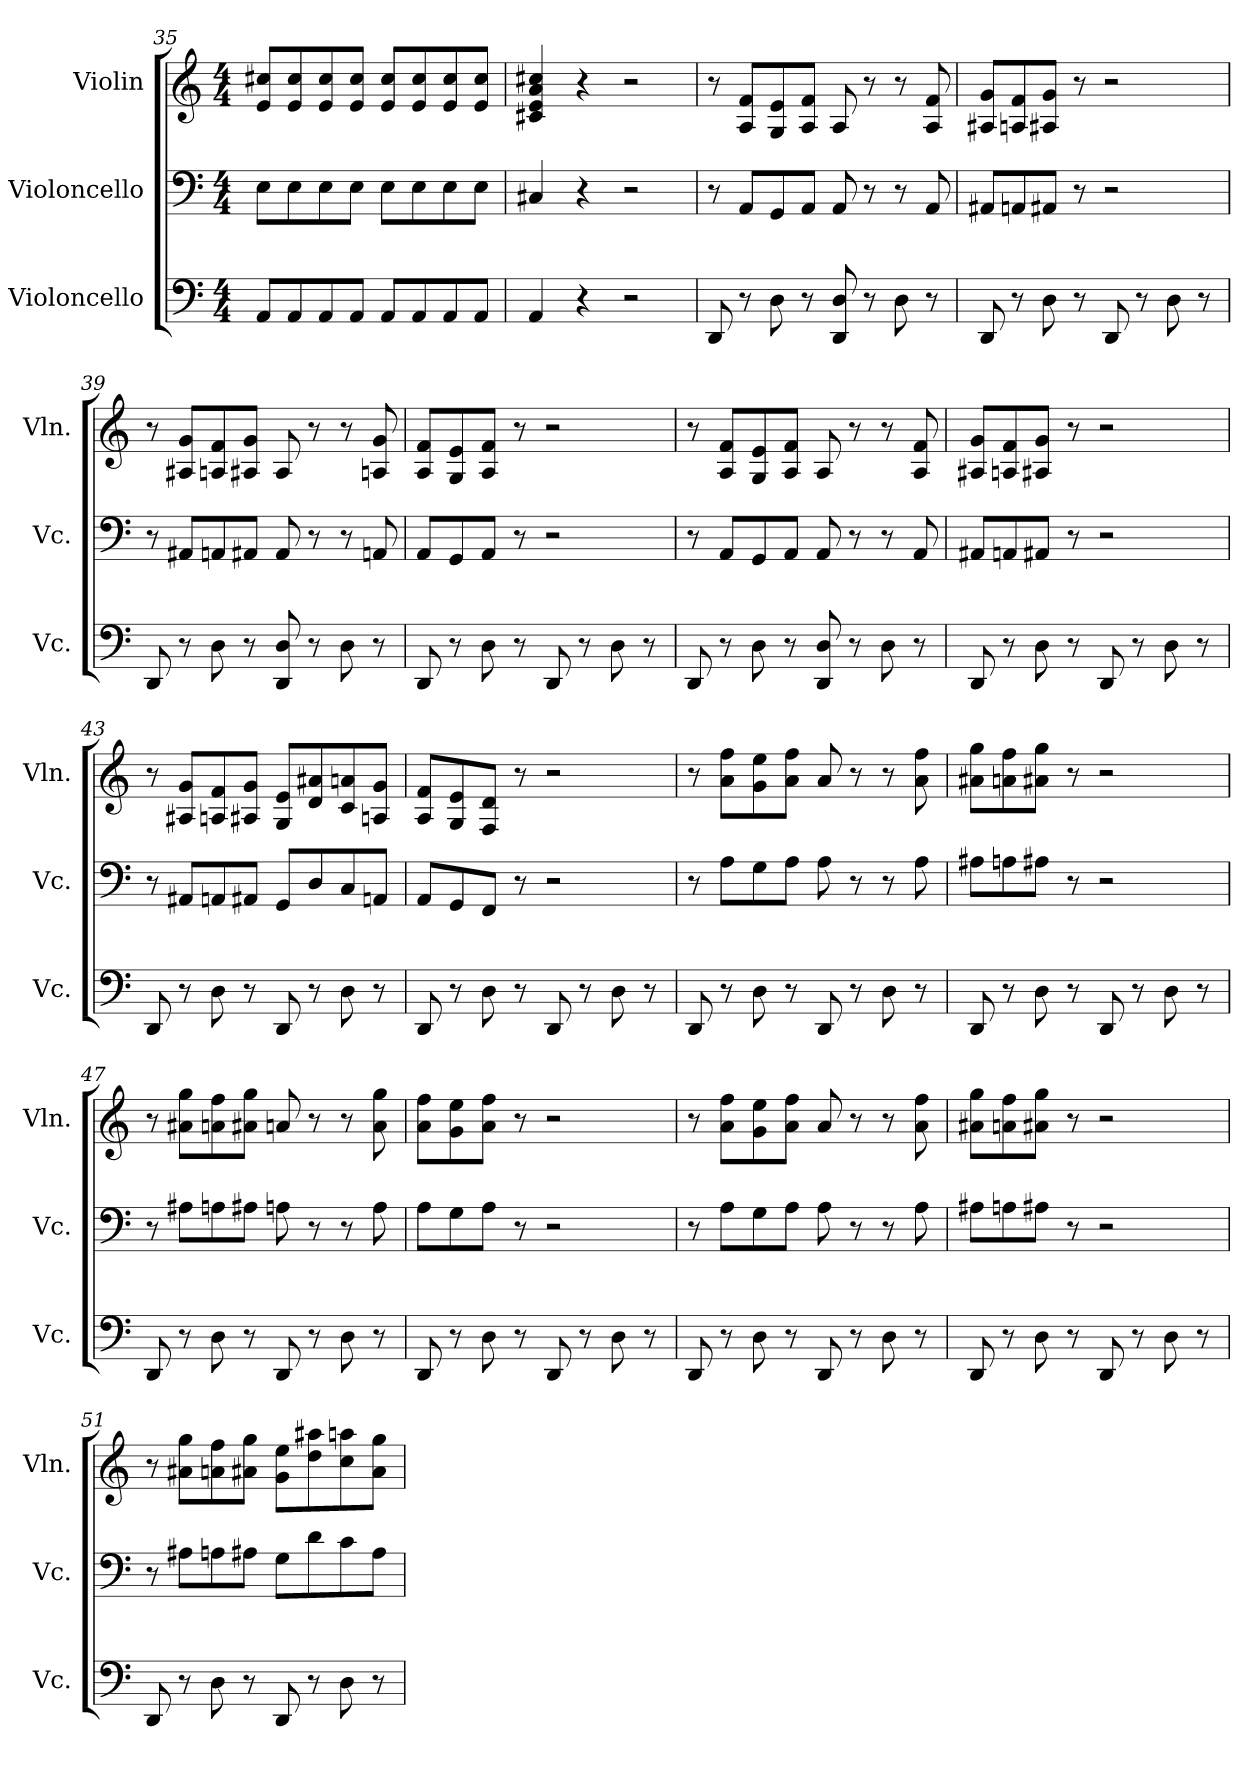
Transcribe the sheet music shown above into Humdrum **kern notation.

**kern	**kern	**kern
*part3	*part2	*part1
*staff3	*staff2	*staff1
*I"Violoncello	*I"Violoncello	*I"Violin
*I'Vc.	*I'Vc.	*I'Vln.
*clefF4	*clefF4	*clefG2
*k[]	*k[]	*k[]
*M4/4	*M4/4	*M4/4
=35	=35	=35
8AA/L	8E\L	8e/ 8cc#X/L
8AA/	8E\	8e/ 8cc#/
8AA/	8E\	8e/ 8cc#/
8AA/J	8E\J	8e/ 8cc#/J
8AA/L	8E\L	8e/ 8cc#/L
8AA/	8E\	8e/ 8cc#/
8AA/	8E\	8e/ 8cc#/
8AA/J	8E\J	8e/ 8cc#/J
=36	=36	=36
4AA/	4C#X/	4c#X/ 4e/ 4a/ 4cc#X/
4r	4r	4r
2r	2r	2r
!!LO:LB:g=z
=37	=37	=37
8DD/	8r	8r
8r	8AA/L	8A/ 8f/L
8D\	8GG/	8G/ 8e/
8r	8AA/J	8A/ 8f/J
8DD/ 8D/	8AA/	8A/
8r	8r	8r
8D\	8r	8r
8r	8AA/	8A/ 8f/
=38	=38	=38
8DD/	8AA#X/L	8A#X/ 8g/L
8r	8AAn/	8An/ 8f/
8D\	8AA#X/J	8A#X/ 8g/J
8r	8r	8r
8DD/	2r	2r
8r	.	.
8D\	.	.
8r	.	.
=39	=39	=39
8DD/	8r	8r
8r	8AA#X/L	8A#X/ 8g/L
8D\	8AAn/	8An/ 8f/
8r	8AA#X/J	8A#X/ 8g/J
8DD/ 8D/	8AA#/	8A#/
8r	8r	8r
8D\	8r	8r
8r	8AAn/	8An/ 8g/
=40	=40	=40
8DD/	8AA/L	8A/ 8f/L
8r	8GG/	8G/ 8e/
8D\	8AA/J	8A/ 8f/J
8r	8r	8r
8DD/	2r	2r
8r	.	.
8D\	.	.
8r	.	.
!!LO:LB:g=z
=41	=41	=41
8DD/	8r	8r
8r	8AA/L	8A/ 8f/L
8D\	8GG/	8G/ 8e/
8r	8AA/J	8A/ 8f/J
8DD/ 8D/	8AA/	8A/
8r	8r	8r
8D\	8r	8r
8r	8AA/	8A/ 8f/
=42	=42	=42
8DD/	8AA#X/L	8A#X/ 8g/L
8r	8AAn/	8An/ 8f/
8D\	8AA#X/J	8A#X/ 8g/J
8r	8r	8r
8DD/	2r	2r
8r	.	.
8D\	.	.
8r	.	.
=43	=43	=43
8DD/	8r	8r
8r	8AA#X/L	8A#X/ 8g/L
8D\	8AAn/	8An/ 8f/
8r	8AA#X/J	8A#X/ 8g/J
8DD/	8GG/L	8G/ 8e/L
8r	8D/	8d/ 8a#X/
8D\	8C/	8c/ 8an/
8r	8AAn/J	8An/ 8g/J
=44	=44	=44
8DD/	8AA/L	8A/ 8f/L
8r	8GG/	8G/ 8e/
8D\	8FF/J	8F/ 8d/J
8r	8r	8r
8DD/	2r	2r
8r	.	.
8D\	.	.
8r	.	.
!!LO:PB:g=z
=45	=45	=45
8DD/	8r	8r
8r	8A\L	8a\ 8ff\L
8D\	8G\	8g\ 8ee\
8r	8A\J	8a\ 8ff\J
8DD/	8A\	8a/
8r	8r	8r
8D\	8r	8r
8r	8A\	8a\ 8ff\
=46	=46	=46
8DD/	8A#X\L	8a#X\ 8gg\L
8r	8An\	8an\ 8ff\
8D\	8A#X\J	8a#X\ 8gg\J
8r	8r	8r
8DD/	2r	2r
8r	.	.
8D\	.	.
8r	.	.
=47	=47	=47
8DD/	8r	8r
8r	8A#X\L	8a#X\ 8gg\L
8D\	8An\	8an\ 8ff\
8r	8A#X\J	8a#X\ 8gg\J
8DD/	8An\	8an/
8r	8r	8r
8D\	8r	8r
8r	8A\	8a\ 8gg\
=48	=48	=48
8DD/	8A\L	8a\ 8ff\L
8r	8G\	8g\ 8ee\
8D\	8A\J	8a\ 8ff\J
8r	8r	8r
8DD/	2r	2r
8r	.	.
8D\	.	.
8r	.	.
!!LO:LB:g=z
=49	=49	=49
8DD/	8r	8r
8r	8A\L	8a\ 8ff\L
8D\	8G\	8g\ 8ee\
8r	8A\J	8a\ 8ff\J
8DD/	8A\	8a/
8r	8r	8r
8D\	8r	8r
8r	8A\	8a\ 8ff\
=50	=50	=50
8DD/	8A#X\L	8a#X\ 8gg\L
8r	8An\	8an\ 8ff\
8D\	8A#X\J	8a#X\ 8gg\J
8r	8r	8r
8DD/	2r	2r
8r	.	.
8D\	.	.
8r	.	.
=51	=51	=51
8DD/	8r	8r
8r	8A#X\L	8a#X\ 8gg\L
8D\	8An\	8an\ 8ff\
8r	8A#X\J	8a#X\ 8gg\J
8DD/	8G\L	8g\ 8ee\L
8r	8d\	8dd\ 8aa#X\
8D\	8c\	8cc\ 8aan\
8r	8A#\J	8a#\ 8gg\J
=	=	=
*-	*-	*-
